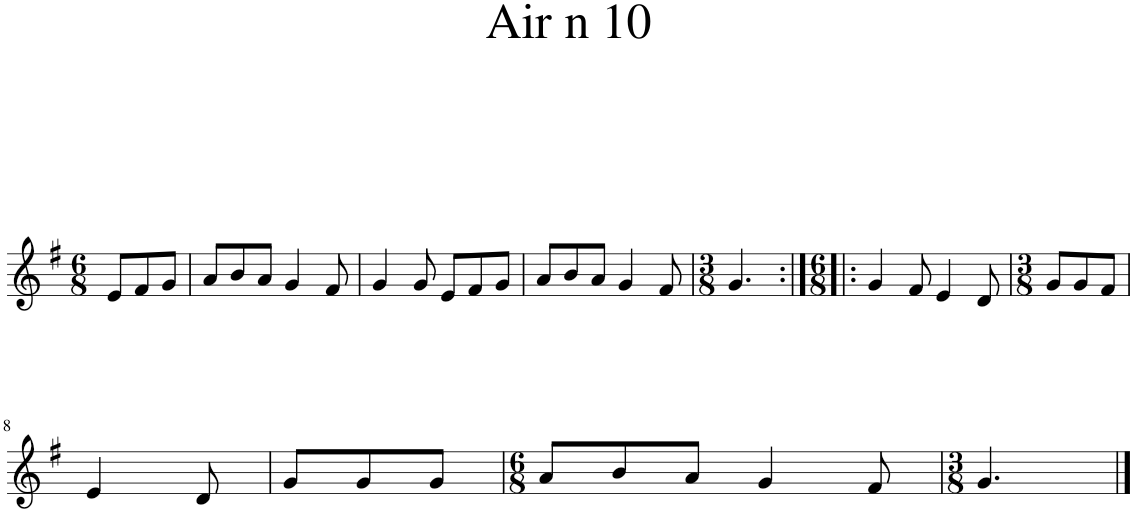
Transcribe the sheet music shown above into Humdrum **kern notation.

**kern
*part1
*staff1
*I"Piano
*I'Pno.
*clefG2
*k[f#]
*M6/8
=1
8e/L
8f#/
8g/J
=2
8a/L
8b/
8a/J
4g/
8f#/
=3
4g/
8g/
8e/L
8f#/
8g/J
=4
8a/L
8b/
8a/J
4g/
8f#/
=5
*M3/8
4.g/
=6:|!|:
*M6/8
4g/
8f#/
4e/
8d/
=7
*M3/8
8g/L
8g/
8f#/J
!!LO:LB:g=z
=8
4e/
8d/
=9
8g/L
8g/
8g/J
=10
*M6/8
8a/L
8b/
8a/J
4g/
8f#/
=11
*M3/8
4.g/
==
*-
